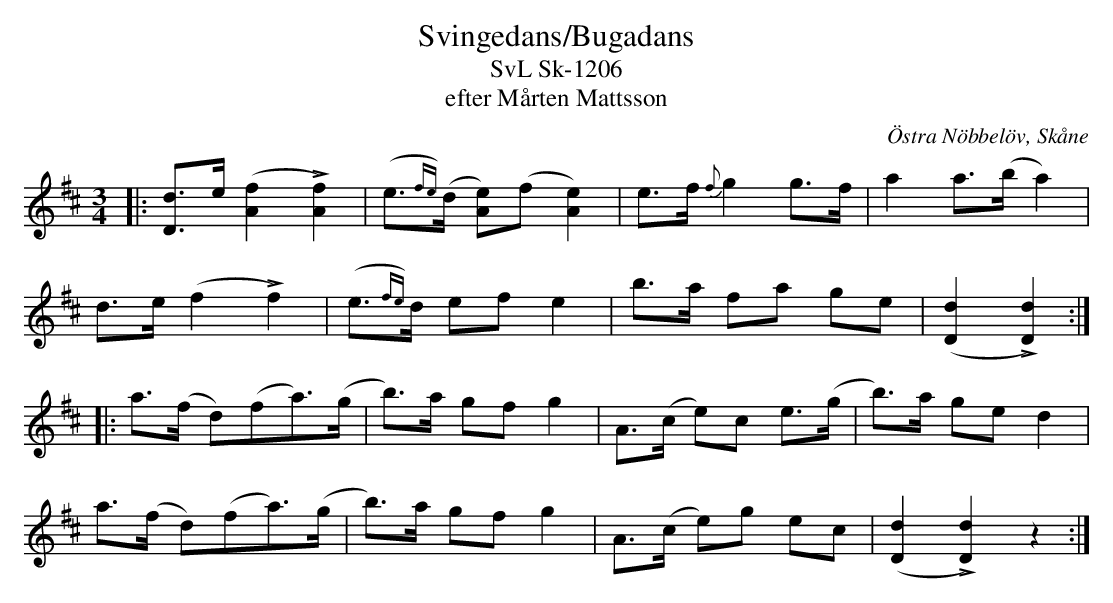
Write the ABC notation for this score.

X:1
T:Svingedans/Bugadans
T:SvL Sk-1206
T:efter Mårten Mattsson
O:Östra Nöbbelöv, Skåne
M:3/4
L:1/8
Q:1/4=108
K:D
|: [dD]>e ([f2A2] L[f2A2]) | (e{fe})>(d [eA])(f [e2A2]) | e>f {f}g2 g>f | a2 a>(b a2) |
d>e (f2 Lf2) | (e{fe})>d ef e2| b>a fa ge | ([d2D2] L[d2D2]) :|
|: a>(f d)(fa)>(g | b)>a gf g2 | A>(c e)c e>(g | b)>a ge d2 |
a>(f d)(fa)>(g | b)>a gf g2 | A>(c e)g ec | ([d2D2] L[d2D2]) z2:|
